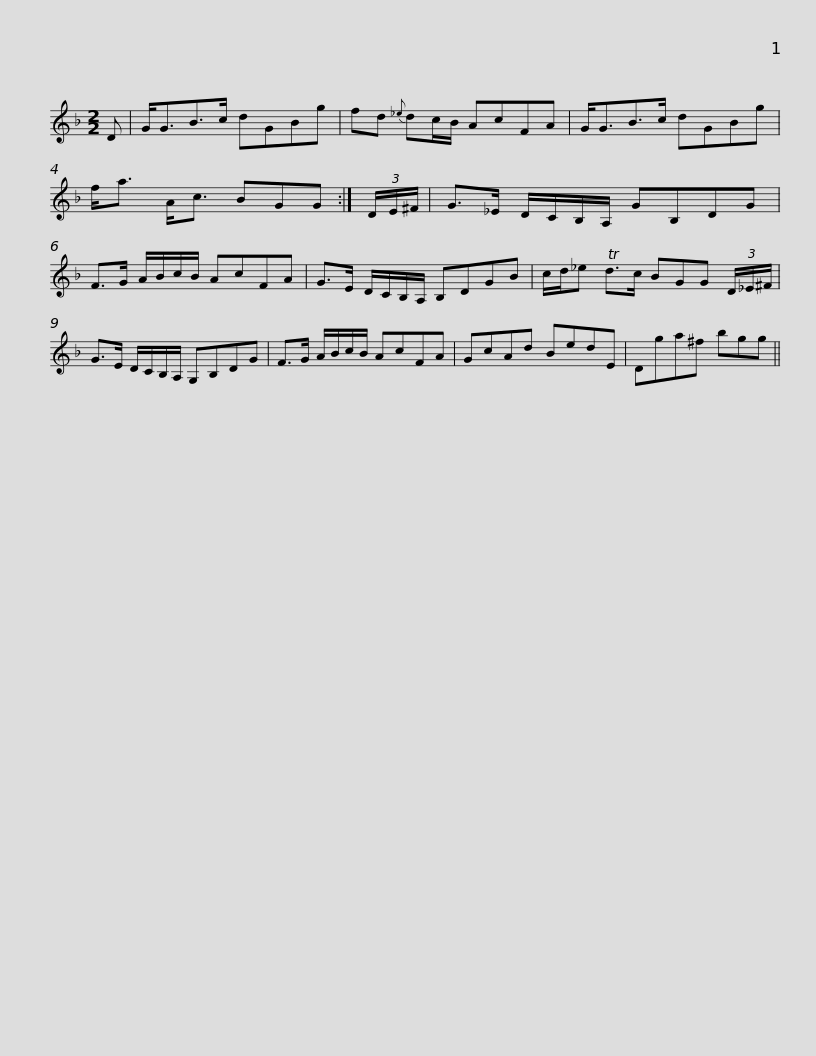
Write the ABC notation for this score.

X:1
L:1/8
M:2/2
I:linebreak $
K:F
V:1 treble
V:1
 D | G<GB>c dGBg | fd{_e} dc/B/ AcFA | G<GB>c dGBg | f<a A<c BGG :| %5
 (3D/E/^F/ |$ G>_E D/C/B,/A,/ GB,DG | F>G A/B/c/B/ AcFA | G>E D/C/B,/A,/ B,DGB |$ c/d/_e Td>c BGG (3D/_E/^F/ | %10
 G>E D/C/B,/A,/ G,B,DG | F>G A/B/c/B/ AcFA | GcAd BedE |$ Dga^f bgg || %14
